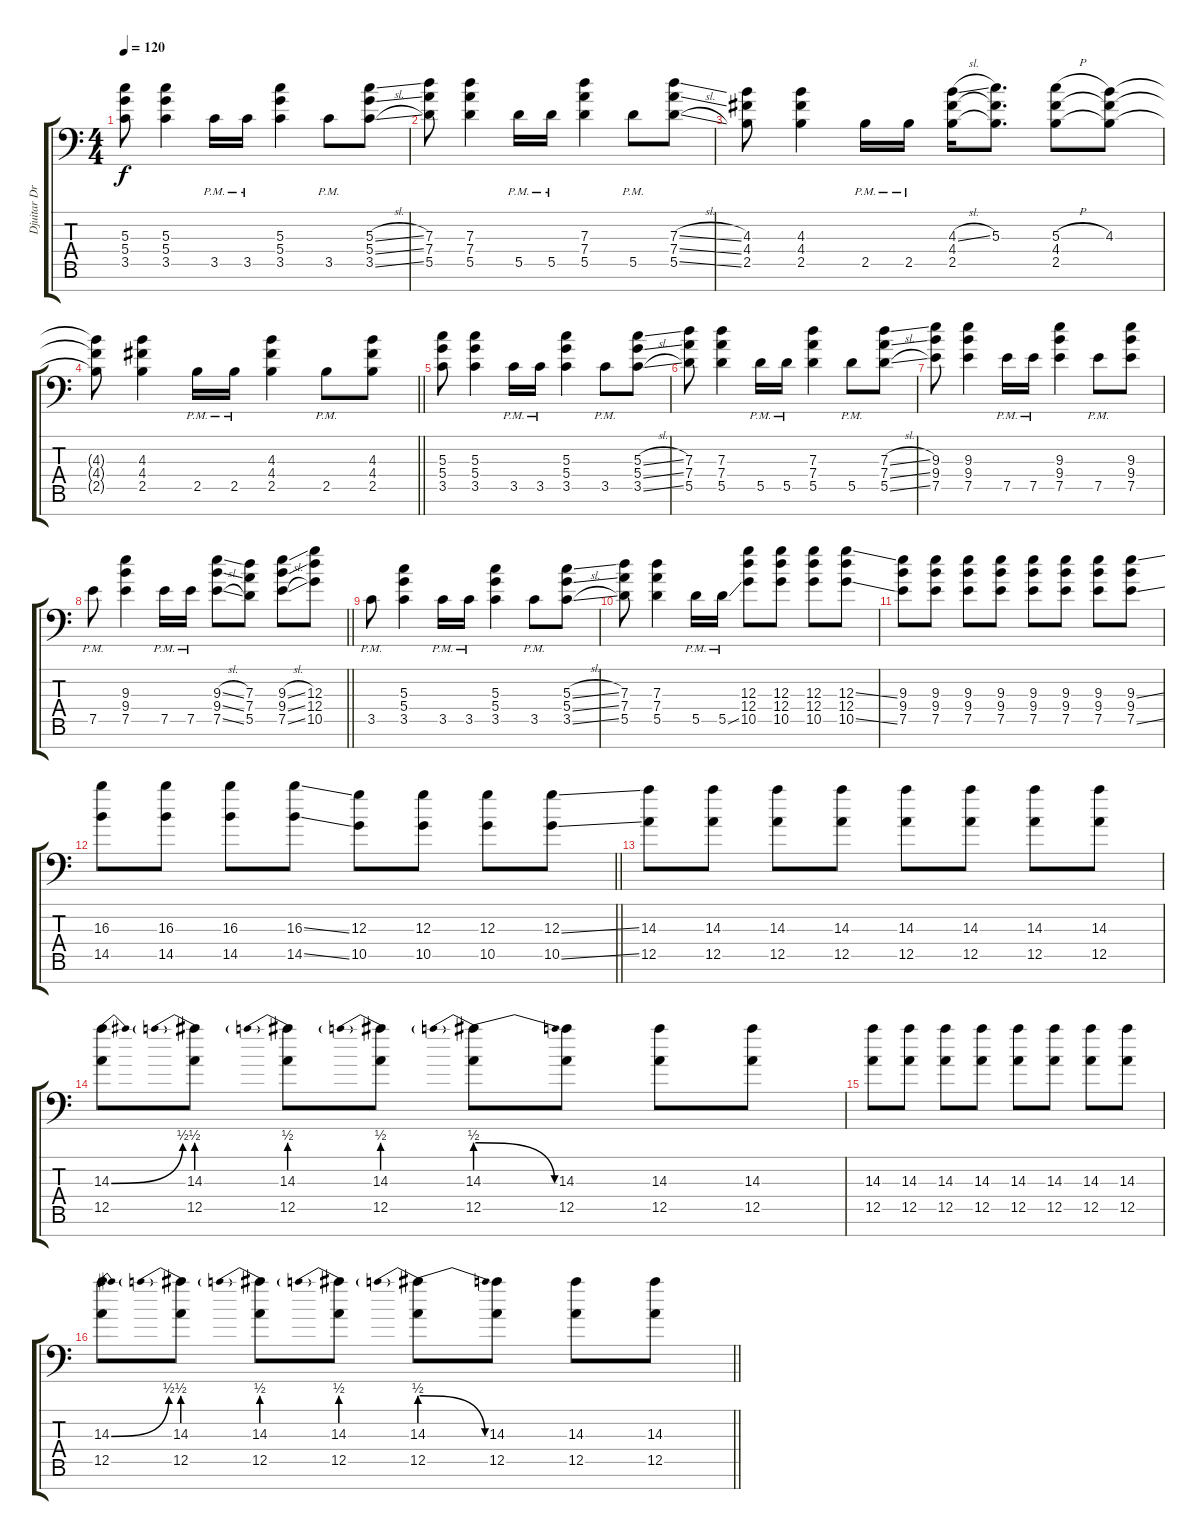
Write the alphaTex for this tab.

\track ("Djuitar Dropped A" "Djuitar Dr") {instrument distortionguitar}
\staff {score tabs}
\tuning (E4 B3 G3 D3 A2 E2 A1) {hide}
\ts (4 4)
\tempo 120
\clef f4
\ks c
(5.3 5.4 3.5).8{dy f} (5.3 5.4 3.5).4 3.5{pm}.16 3.5{pm}.16 (5.3 5.4 3.5).4 3.5{pm}.8 (5.3{sl} 5.4{sl} 3.5{sl}).8 |
(7.3 7.4 5.5).8 (7.3 7.4 5.5).4 5.5{pm}.16 5.5{pm}.16 (7.3 7.4 5.5).4 5.5{pm}.8 (7.3{sl} 7.4{sl} 5.5{sl}).8 |
(4.3 4.4 2.5).8 (4.3 4.4 2.5).4 2.5{pm}.16 2.5{pm}.16 (4.3{sl} 4.4 2.5).16 (5.3 4.4{t} 2.5{t}).8{d} (5.3{h} 4.4 2.5).8 (4.3 4.4{t} 2.5{t}).8 |
\barLineRight lightlight
(4.3{t} 4.4{t} 2.5{t}).8 (4.3 4.4 2.5).4 2.5{pm}.16 2.5{pm}.16 (4.3 4.4 2.5).4 2.5{pm}.8 (4.3 4.4 2.5).8 |
(5.3 5.4 3.5).8 (5.3 5.4 3.5).4 3.5{pm}.16 3.5{pm}.16 (5.3 5.4 3.5).4 3.5{pm}.8 (5.3{sl} 5.4{sl} 3.5{sl}).8 |
(7.3 7.4 5.5).8 (7.3 7.4 5.5).4 5.5{pm}.16 5.5{pm}.16 (7.3 7.4 5.5).4 5.5{pm}.8 (7.3{sl} 7.4{sl} 5.5{sl}).8 |
(9.3 9.4 7.5).8 (9.3 9.4 7.5).4 7.5{pm}.16 7.5{pm}.16 (9.3 9.4 7.5).4 7.5{pm}.8 (9.3 9.4 7.5).8 |
\barLineRight lightlight
7.5{pm}.8 (9.3 9.4 7.5).4 7.5{pm}.16 7.5{pm}.16 (9.3{sl} 9.4{sl} 7.5{sl}).8 (7.3 7.4 5.5).8 (9.3{sl} 9.4{sl} 7.5{sl}).8 (12.3 12.4 10.5).8 |
3.5{pm}.8 (5.3 5.4 3.5).4 3.5{pm}.16 3.5{pm}.16 (5.3 5.4 3.5).4 3.5{pm}.8 (5.3{sl} 5.4{sl} 3.5{sl}).8 |
(7.3 7.4 5.5).8 (7.3 7.4 5.5).4 5.5{pm}.16 5.5{ss pm}.16 (12.3 12.4 10.5).8 (12.3 12.4 10.5).8 (12.3 12.4 10.5).8 (12.3{ss} 12.4 10.5{ss}).8 |
(9.3 9.4 7.5).8 (9.3 9.4 7.5).8 (9.3 9.4 7.5).8 (9.3 9.4 7.5).8 (9.3 9.4 7.5).8 (9.3 9.4 7.5).8 (9.3 9.4 7.5).8 (9.3{ss} 9.4 7.5{ss}).8 |
\barLineRight lightlight
(16.3 14.5).8 (16.3 14.5).8 (16.3 14.5).8 (16.3{ss} 14.5{ss}).8 (12.3 10.5).8 (12.3 10.5).8 (12.3 10.5).8 (12.3{ss} 10.5{ss}).8 |
\section ("" "")
(14.3 12.5).8 (14.3 12.5).8 (14.3 12.5).8 (14.3 12.5).8 (14.3 12.5).8 (14.3 12.5).8 (14.3 12.5).8 (14.3 12.5).8 |
(14.3{be (bend 0 0 60 2)} 12.5).8 (14.3{be (prebend 0 2 60 2)} 12.5).8 (14.3{be (prebend 0 2 60 2)} 12.5).8 (14.3{be (prebend 0 2 60 2)} 12.5).8 (14.3{be (prebendrelease 0 2 60 0)} 12.5).8 (14.3 12.5).8 (14.3 12.5).8 (14.3 12.5).8 |
(14.3 12.5).8 (14.3 12.5).8 (14.3 12.5).8 (14.3 12.5).8 (14.3 12.5).8 (14.3 12.5).8 (14.3 12.5).8 (14.3 12.5).8 |
\barLineRight lightlight
(14.3{be (bend 0 0 60 2)} 12.5).8 (14.3{be (prebend 0 2 60 2)} 12.5).8 (14.3{be (prebend 0 2 60 2)} 12.5).8 (14.3{be (prebend 0 2 60 2)} 12.5).8 (14.3{be (prebendrelease 0 2 60 0)} 12.5).8 (14.3 12.5).8 (14.3 12.5).8 (14.3 12.5).8
